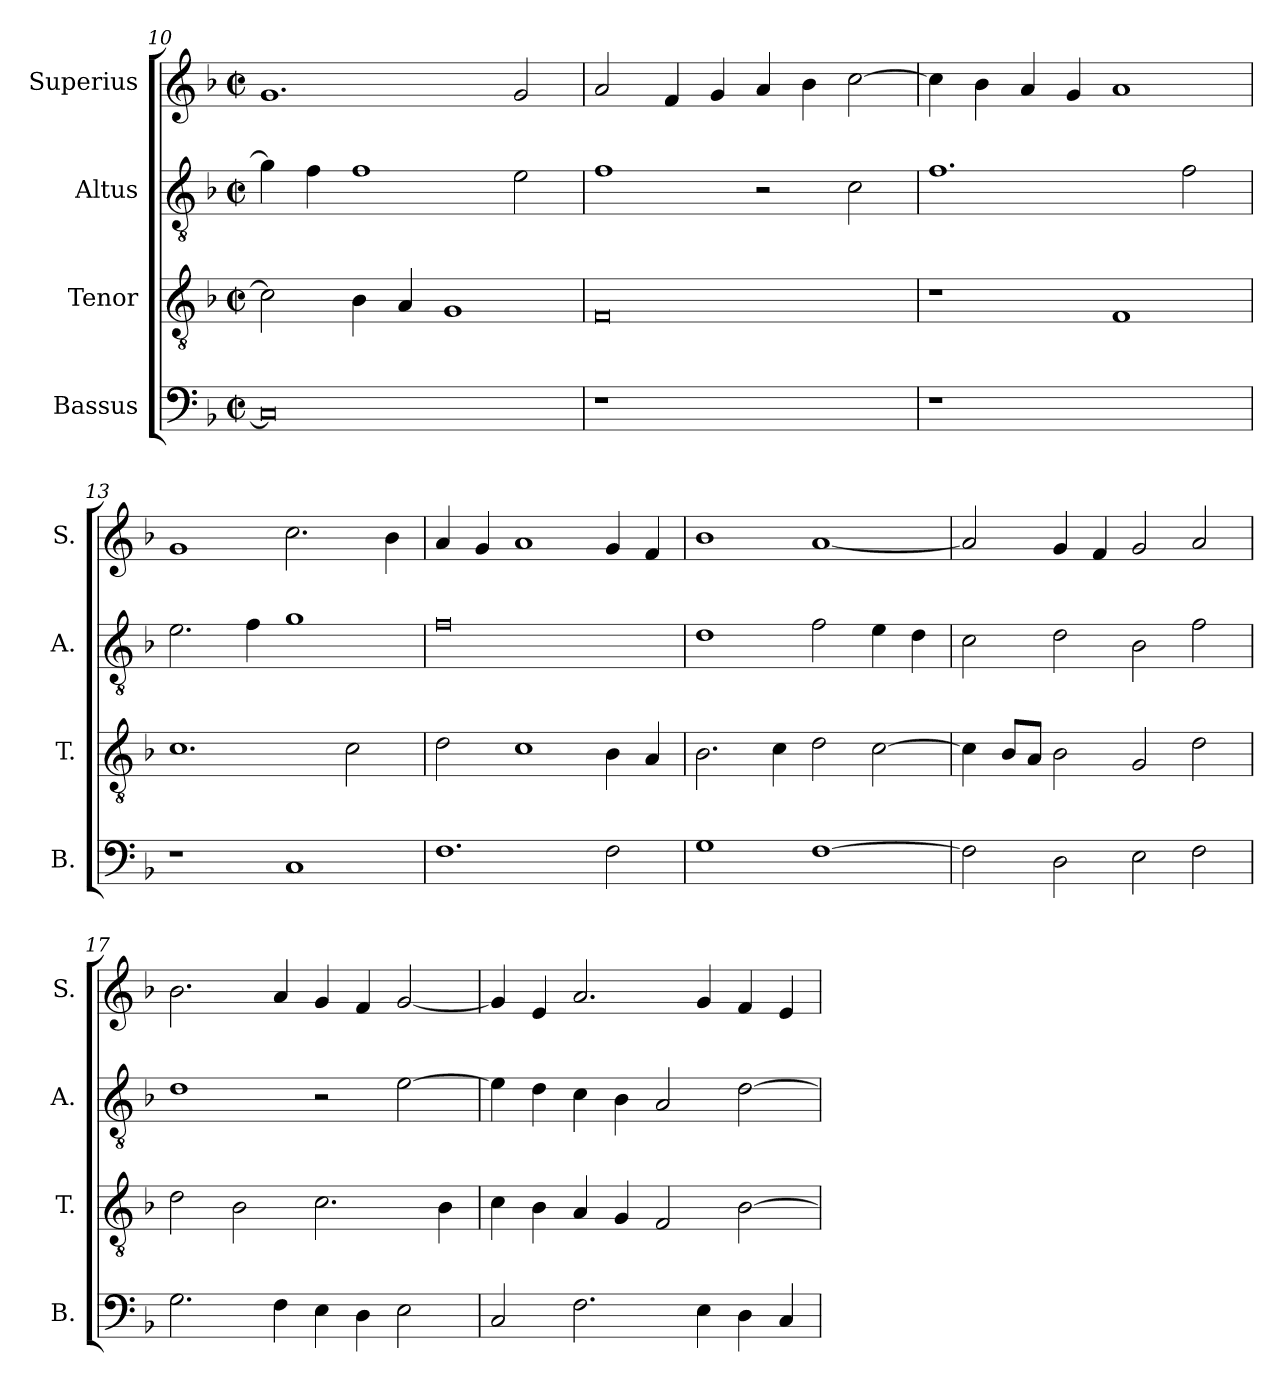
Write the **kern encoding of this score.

**kern	**kern	**kern	**kern
*part4	*part3	*part2	*part1
*staff4	*staff3	*staff2	*staff1
*I"Bassus	*I"Tenor	*I"Altus	*I"Superius
*I'B.	*I'T.	*I'A.	*I'S.
*clefF4	*clefGv2	*clefGv2	*clefG2
*	*ITrd7c12	*ITrd7c12	*
*k[b-]	*k[b-]	*k[b-]	*k[b-]
*F:	*F:	*F:	*F:
*M2/2	*M2/2	*M2/2	*M2/2
*met(c|)	*met(c|)	*met(c|)	*met(c|)
=10	=10	=10	=10
0Ci]	2Ci\]	4Gi\]	1.gi
.	.	4Fi\	.
.	4BB-i\	1Fi	.
.	4AAi/	.	.
.	1GGi	.	.
.	.	2Ei\	2gi/
!!LO:PB:g=z
=11	=11	=11	=11
!LO:N:vis=1	!	!	!
1r	0FFi	1Fi	2ai/
.	.	.	4fi/
.	.	.	4gi/
1ryy	.	2r	4ai/
.	.	.	4b-i\
.	.	2Ci\	[>2cci\
=12	=12	=12	=12
!LO:N:vis=1	!	!	!
1r	1r	1.Fi	4cci\]
.	.	.	4b-i\
.	.	.	4ai/
.	.	.	4gi/
1ryy	1FFi	.	1ai
.	.	2Fi\	.
=13	=13	=13	=13
1r	1.Ci	2.Ei\	1gi
.	.	4Fi\	.
1Ci	.	1Gi	2.cci\
.	2Ci\	.	.
.	.	.	4b-i\
=14	=14	=14	=14
1.Fi	2Di\	0Fi	4ai/
.	.	.	4gi/
.	1Ci	.	1ai
2Fi\	4BB-i\	.	4gi/
.	4AAi/	.	4fi/
=15	=15	=15	=15
1Gi	2.BB-i\	1Di	1b-i
.	4Ci\	.	.
[>1Fi	2Di\	2Fi\	[<1ai
.	[>2Ci\	4Ei\	.
.	.	4Di\	.
!!LO:LB:g=z
=16	=16	=16	=16
2Fi\]	4Ci\]	2Ci\	2ai/]
.	8BB-i/L	.	.
.	8AAi/J	.	.
2Di\	2BB-i\	2Di\	4gi/
.	.	.	4fi/
2Ei\	2GGi/	2BB-i\	2gi/
2Fi\	2Di\	2Fi\	2ai/
=17	=17	=17	=17
2.Gi\	2Di\	1Di	2.b-i\
.	2BB-i\	.	.
4Fi\	.	.	4ai/
4Ei\	2.Ci\	2r	4gi/
4Di\	.	.	4fi/
2Ei\	.	[>2Ei\	[<2gi/
.	4BB-i\	.	.
=18	=18	=18	=18
2Ci/	4Ci\	4Ei\]	4gi/]
.	4BB-i\	4Di\	4ei/
2.Fi\	4AAi/	4Ci\	2.ai/
.	4GGi/	4BB-i\	.
.	2FFi/	2AAi/	.
4Ei\	.	.	4gi/
4Di\	[>2BB-i\	[>2Di\	4fi/
4Ci/	.	.	4ei/
=	=	=	=
*-	*-	*-	*-
